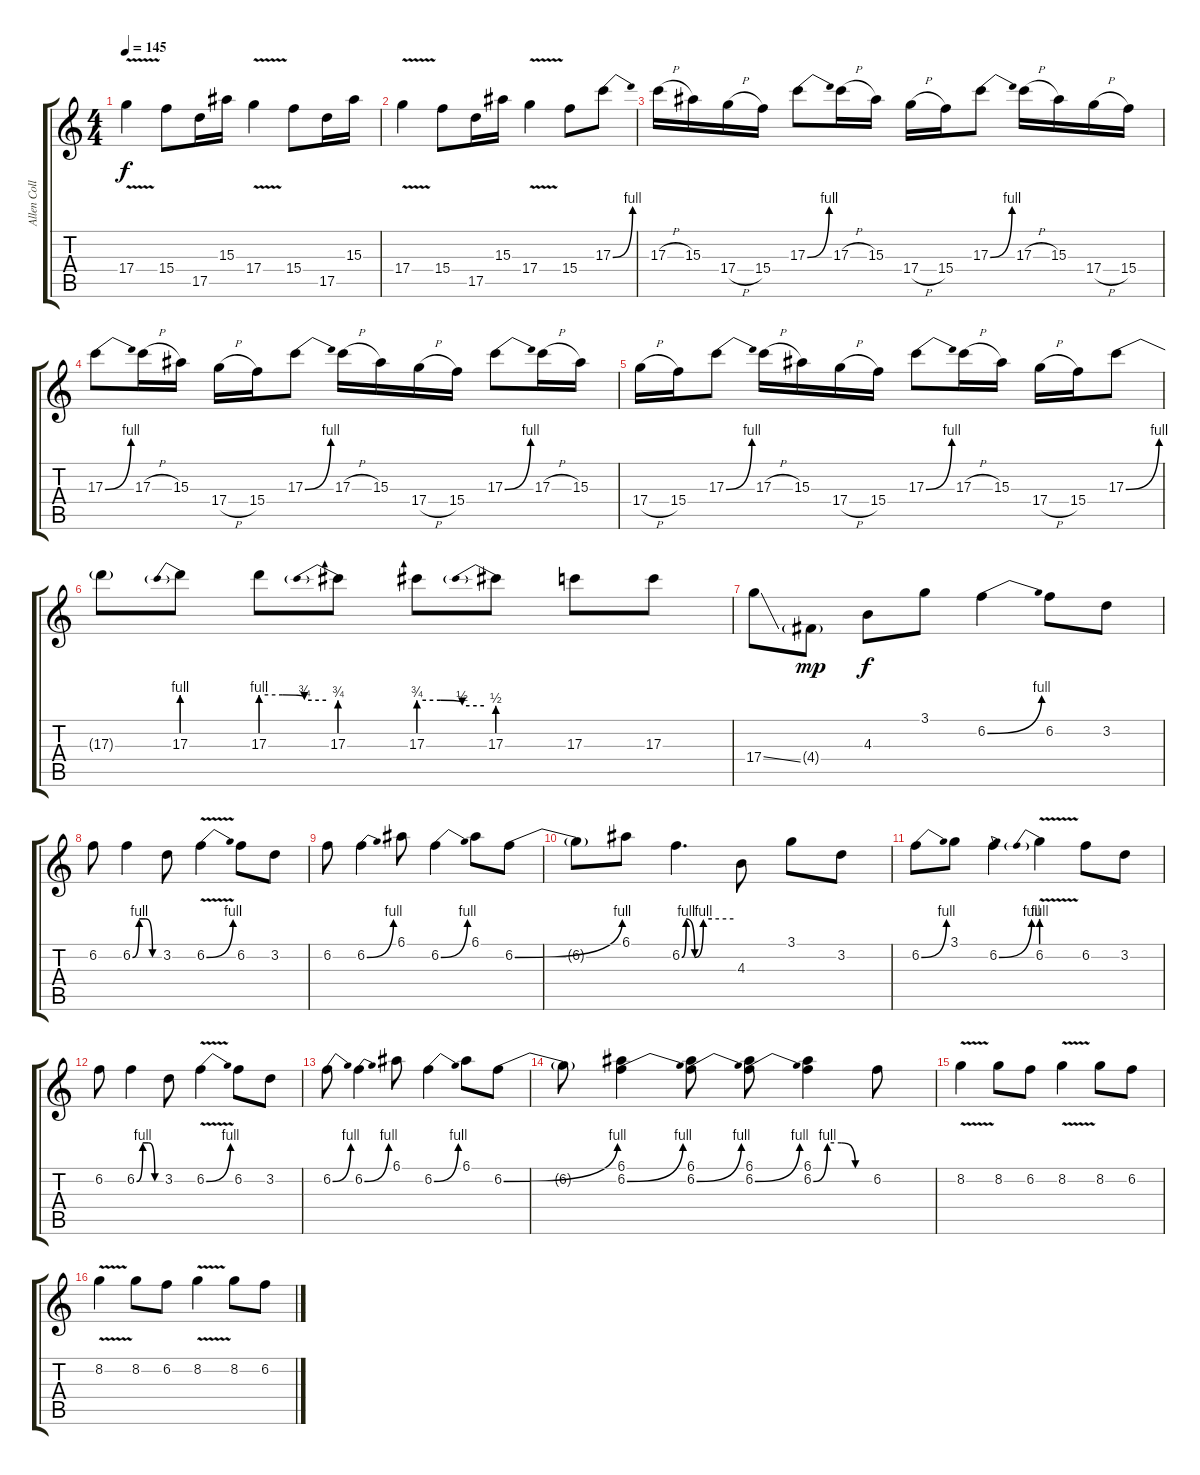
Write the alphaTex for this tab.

\track ("Allen Collins (Clean/Solo Guitar)" "Allen Coll") {instrument overdrivenguitar}
\staff {score tabs}
\tuning (E4 B3 G3 D3 A2 E2) {hide}
\ts (4 4)
\tempo 145
\clef g2
\ks c
17.4{v}.4{dy f} 15.4.8 17.5.16 15.3.16 17.4{v}.4 15.4.8 17.5.16 15.3.16 |
17.4{v}.4 15.4.8 17.5.16 15.3.16 17.4{v}.4 15.4.8 17.3{be (bend 0 0 60 4)}.8 |
17.3{h}.16 15.3.16 17.4{h}.16 15.4.16 17.3{be (bend 0 0 60 4)}.8 17.3{h}.16 15.3.16 17.4{h}.16 15.4.16 17.3{be (bend 0 0 60 4)}.8 17.3{h}.16 15.3.16 17.4{h}.16 15.4.16 |
17.3{be (bend 0 0 60 4)}.8 17.3{h}.16 15.3.16 17.4{h}.16 15.4.16 17.3{be (bend 0 0 60 4)}.8 17.3{h}.16 15.3.16 17.4{h}.16 15.4.16 17.3{be (bend 0 0 60 4)}.8 17.3{h}.16 15.3.16 |
17.4{h}.16 15.4.16 17.3{be (bend 0 0 60 4)}.8 17.3{h}.16 15.3.16 17.4{h}.16 15.4.16 17.3{be (bend 0 0 60 4)}.8 17.3{h}.16 15.3.16 17.4{h}.16 15.4.16 17.3{be (bend 0 0 60 4)}.8 |
17.3{t}.8 17.3{be (prebend 0 4 60 4)}.8 17.3{be (custom 0 4 20 4 40 3 60 3)}.8 17.3{be (prebend 0 3 60 3)}.8 17.3{be (custom 0 3 20 3 40 2 60 2)}.8 17.3{be (prebend 0 2 60 2)}.8 17.3.8 17.3.8 |
17.4{ss}.8 4.4{g}.8{dy mp} 4.3.8{dy f} 3.1.8 6.2{be (bend 0 0 60 4)}.4 6.2.8 3.2.8 |
6.2.8 6.2{be (custom 0 0 15 4 30 4 45 0 60 0)}.4 3.2.8 6.2{be (bend 0 0 60 4) v}.4 6.2.8 3.2.8 |
6.2.8 6.2{be (bend 0 0 60 4)}.4 6.1.8 6.2{be (bend 0 0 60 4)}.4 6.1.8 6.2{be (bend 0 0 60 4)}.8 |
6.2{t}.8 6.1.8 6.2{be (custom 0 0 5 4 15 0 25 4 35 4 60 4)}.4{d} 4.3.8 3.1.8 3.2.8 |
6.2{be (bend 0 0 60 4)}.8 3.1.8 6.2{be (bend 0 0 60 4)}.4 6.2{be (prebend 0 4 60 4) v}.4 6.2.8 3.2.8 |
6.2.8 6.2{be (custom 0 0 15 4 30 4 45 0 60 0)}.4 3.2.8 6.2{be (bend 0 0 60 4) v}.4 6.2.8 3.2.8 |
6.2{be (bend 0 0 60 4)}.8 6.2{be (bend 0 0 60 4)}.4 6.1.8 6.2{be (bend 0 0 60 4)}.4 6.1.8 6.2{be (bend 0 0 60 4)}.8 |
6.2{t}.8 (6.1 6.2{be (bend 0 0 60 4)}).4 (6.1 6.2{be (bend 0 0 60 4)}).8 (6.1 6.2{be (bend 0 0 60 4)}).8 (6.1 6.2{be (custom 0 0 15 4 30 4 45 0 60 0)}).4 6.2.8 |
8.2{v}.4 8.2.8 6.2.8 8.2{v}.4 8.2.8 6.2.8 |
8.2{v}.4 8.2.8 6.2.8 8.2{v}.4 8.2.8 6.2.8
